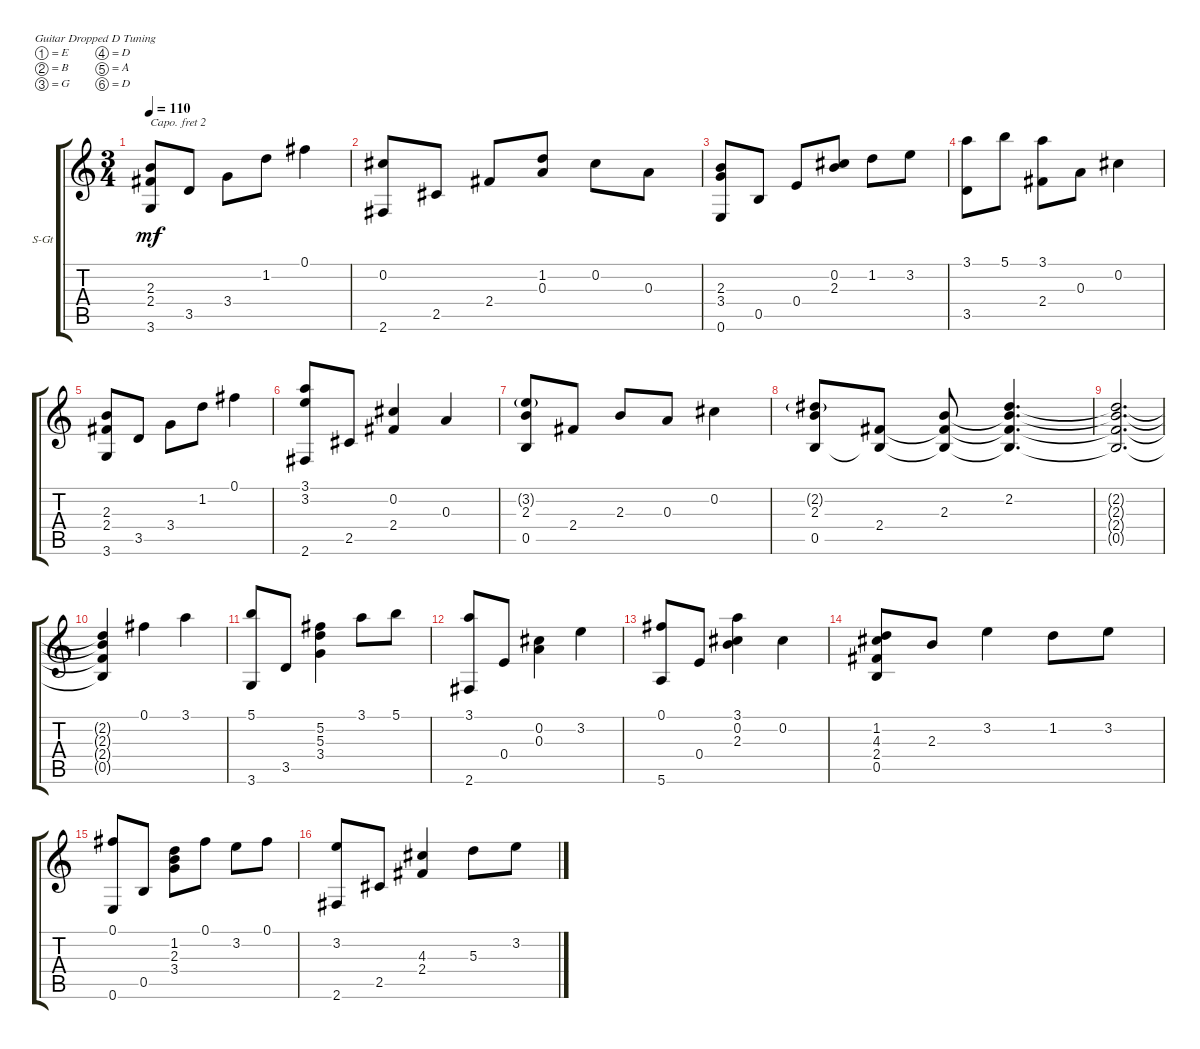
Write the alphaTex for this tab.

\defaultSystemsLayout 4
\bracketExtendMode groupsimilarinstruments
\firstSystemTrackNameOrientation horizontal
\otherSystemsTrackNameOrientation horizontal
\track ("Steel Guitar" "S-Gt") {instrument acousticguitarsteel}
\staff {score tabs}
\capo 2
\tuning (E4 B3 G3 D3 A2 D2)
\ts (3 4)
\tempo 110
\clef g2
\ks c
(2.4 2.3 3.6).8{dy mf} 3.5.8 3.4.8 1.2.8 0.1.4 |
(0.2 2.6).8 2.5.8 2.4.8 (0.3 1.2).8 0.2.8 0.3.8 |
(2.3 3.4 0.6).8 0.5.8 0.4.8 (2.3 0.2).8 1.2.8 3.2.8 |
(3.1 3.5).8 5.1.8 (2.4 3.1).8 0.3.8 0.2.4 |
(3.6 2.4 2.3).8 3.5.8 3.4.8 1.2.8 0.1.4 |
(3.1 2.6 3.2).8 2.5.8 (2.4 0.2).4 0.3.4 |
(0.5 2.3 3.2{g}).8 2.4.8 2.3.8 0.3.8 0.2.4 |
(0.5 2.3 2.2{g}).8 (2.4 0.5{t}).8 (2.3 2.4{t} 0.5{t}).8 (2.2 2.3{t} 2.4{t} 0.5{t}).4{d} |
(2.2{t} 2.3{t} 2.4{t} 0.5{t}).2{d} |
(0.5{t} 2.4{t} 2.3{t} 2.2{t}).4 0.1.4 3.1.4 |
(5.1 3.6).8 3.5.8 (3.4 5.3 5.2).4 3.1.8 5.1.8 |
(3.1 2.6).8 0.4.8 (0.3 0.2).4 3.2.4 |
(5.6 0.1).8 0.4.8 (2.3 0.2 3.1).4 0.2.4 |
(0.5 2.4 4.3 1.2).8 2.3.8 3.2.4 1.2.8 3.2.8 |
(0.6 0.1).8 0.5.8 (3.4 2.3 1.2).8 0.1.8 3.2.8 0.1.8 |
(2.6 3.2).8 2.5.8 (2.4 4.3).4 5.3.8 3.2.8
